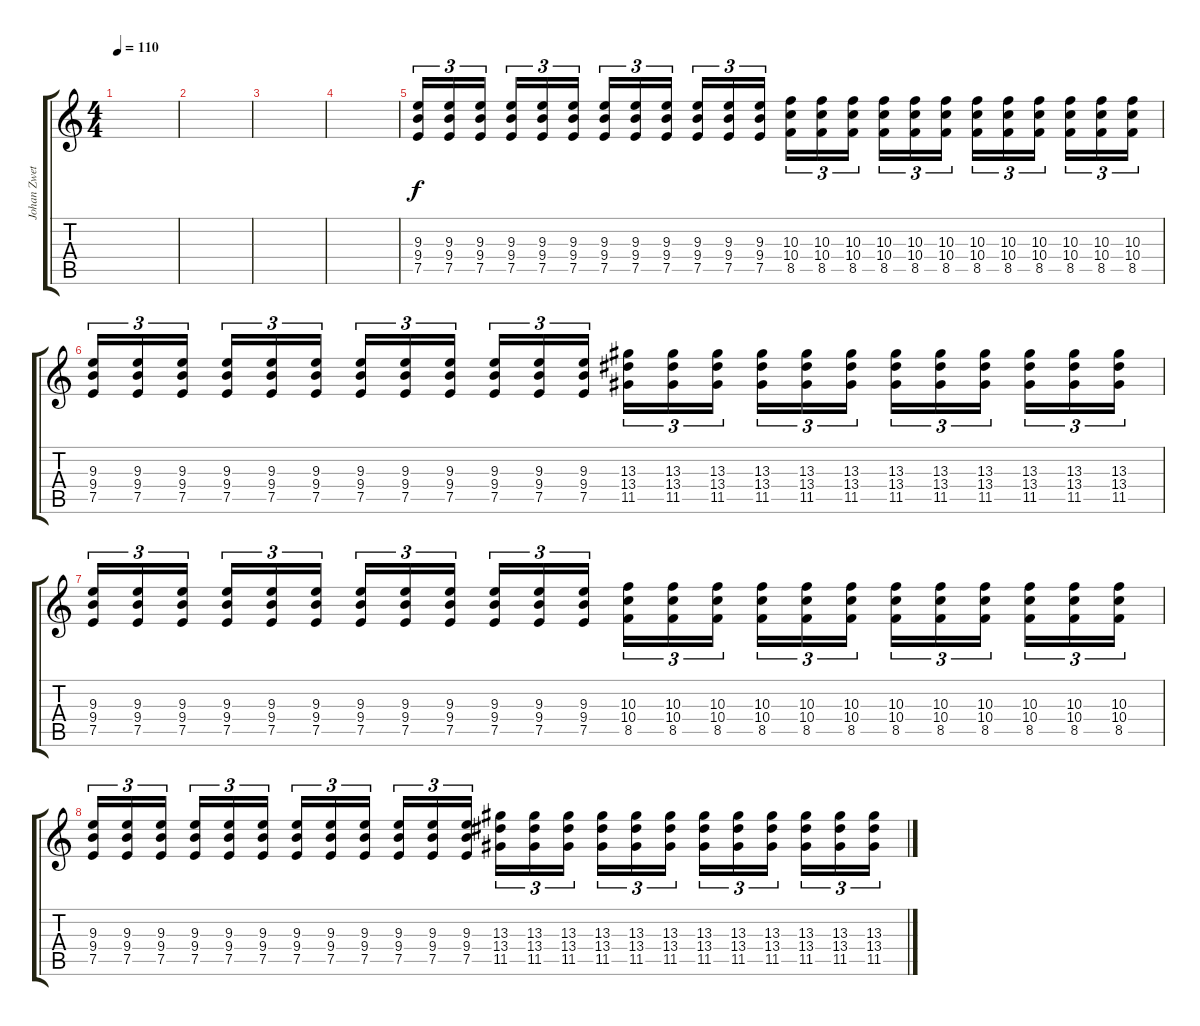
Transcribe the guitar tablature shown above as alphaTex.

\track ("Johan Zwetsloot" "Johan Zwet") {instrument overdrivenguitar}
\staff {score tabs}
\tuning (E4 B3 G3 D3 A2 E2) {hide}
\ts (4 4)
\tempo 110
\clef g2
\ks c
|
|
|
|
(9.3 9.4 7.5).16{tu (3 2) volume 10} (9.3 9.4 7.5).16{tu (3 2)} (9.3 9.4 7.5).16{tu (3 2) beam splitsecondary} (9.3 9.4 7.5).16{tu (3 2)} (9.3 9.4 7.5).16{tu (3 2)} (9.3 9.4 7.5).16{tu (3 2)} (9.3 9.4 7.5).16{tu (3 2)} (9.3 9.4 7.5).16{tu (3 2)} (9.3 9.4 7.5).16{tu (3 2) beam splitsecondary} (9.3 9.4 7.5).16{tu (3 2)} (9.3 9.4 7.5).16{tu (3 2)} (9.3 9.4 7.5).16{tu (3 2)} (10.3 10.4 8.5).16{tu (3 2)} (10.3 10.4 8.5).16{tu (3 2)} (10.3 10.4 8.5).16{tu (3 2) beam splitsecondary} (10.3 10.4 8.5).16{tu (3 2)} (10.3 10.4 8.5).16{tu (3 2)} (10.3 10.4 8.5).16{tu (3 2)} (10.3 10.4 8.5).16{tu (3 2)} (10.3 10.4 8.5).16{tu (3 2)} (10.3 10.4 8.5).16{tu (3 2) beam splitsecondary} (10.3 10.4 8.5).16{tu (3 2)} (10.3 10.4 8.5).16{tu (3 2)} (10.3 10.4 8.5).16{tu (3 2)} |
(9.3 9.4 7.5).16{tu (3 2)} (9.3 9.4 7.5).16{tu (3 2)} (9.3 9.4 7.5).16{tu (3 2) beam splitsecondary} (9.3 9.4 7.5).16{tu (3 2)} (9.3 9.4 7.5).16{tu (3 2)} (9.3 9.4 7.5).16{tu (3 2)} (9.3 9.4 7.5).16{tu (3 2)} (9.3 9.4 7.5).16{tu (3 2)} (9.3 9.4 7.5).16{tu (3 2) beam splitsecondary} (9.3 9.4 7.5).16{tu (3 2)} (9.3 9.4 7.5).16{tu (3 2)} (9.3 9.4 7.5).16{tu (3 2)} (13.3 13.4 11.5).16{tu (3 2)} (13.3 13.4 11.5).16{tu (3 2)} (13.3 13.4 11.5).16{tu (3 2) beam splitsecondary} (13.3 13.4 11.5).16{tu (3 2)} (13.3 13.4 11.5).16{tu (3 2)} (13.3 13.4 11.5).16{tu (3 2)} (13.3 13.4 11.5).16{tu (3 2)} (13.3 13.4 11.5).16{tu (3 2)} (13.3 13.4 11.5).16{tu (3 2) beam splitsecondary} (13.3 13.4 11.5).16{tu (3 2)} (13.3 13.4 11.5).16{tu (3 2)} (13.3 13.4 11.5).16{tu (3 2)} |
(9.3 9.4 7.5).16{tu (3 2)} (9.3 9.4 7.5).16{tu (3 2)} (9.3 9.4 7.5).16{tu (3 2) beam splitsecondary} (9.3 9.4 7.5).16{tu (3 2)} (9.3 9.4 7.5).16{tu (3 2)} (9.3 9.4 7.5).16{tu (3 2)} (9.3 9.4 7.5).16{tu (3 2)} (9.3 9.4 7.5).16{tu (3 2)} (9.3 9.4 7.5).16{tu (3 2) beam splitsecondary} (9.3 9.4 7.5).16{tu (3 2)} (9.3 9.4 7.5).16{tu (3 2)} (9.3 9.4 7.5).16{tu (3 2)} (10.3 10.4 8.5).16{tu (3 2)} (10.3 10.4 8.5).16{tu (3 2)} (10.3 10.4 8.5).16{tu (3 2) beam splitsecondary} (10.3 10.4 8.5).16{tu (3 2)} (10.3 10.4 8.5).16{tu (3 2)} (10.3 10.4 8.5).16{tu (3 2)} (10.3 10.4 8.5).16{tu (3 2)} (10.3 10.4 8.5).16{tu (3 2)} (10.3 10.4 8.5).16{tu (3 2) beam splitsecondary} (10.3 10.4 8.5).16{tu (3 2)} (10.3 10.4 8.5).16{tu (3 2)} (10.3 10.4 8.5).16{tu (3 2)} |
(9.3 9.4 7.5).16{tu (3 2)} (9.3 9.4 7.5).16{tu (3 2)} (9.3 9.4 7.5).16{tu (3 2) beam splitsecondary} (9.3 9.4 7.5).16{tu (3 2)} (9.3 9.4 7.5).16{tu (3 2)} (9.3 9.4 7.5).16{tu (3 2)} (9.3 9.4 7.5).16{tu (3 2)} (9.3 9.4 7.5).16{tu (3 2)} (9.3 9.4 7.5).16{tu (3 2) beam splitsecondary} (9.3 9.4 7.5).16{tu (3 2)} (9.3 9.4 7.5).16{tu (3 2)} (9.3 9.4 7.5).16{tu (3 2)} (13.3 13.4 11.5).16{tu (3 2)} (13.3 13.4 11.5).16{tu (3 2)} (13.3 13.4 11.5).16{tu (3 2) beam splitsecondary} (13.3 13.4 11.5).16{tu (3 2)} (13.3 13.4 11.5).16{tu (3 2)} (13.3 13.4 11.5).16{tu (3 2)} (13.3 13.4 11.5).16{tu (3 2)} (13.3 13.4 11.5).16{tu (3 2)} (13.3 13.4 11.5).16{tu (3 2) beam splitsecondary} (13.3 13.4 11.5).16{tu (3 2)} (13.3 13.4 11.5).16{tu (3 2)} (13.3 13.4 11.5).16{tu (3 2)}
